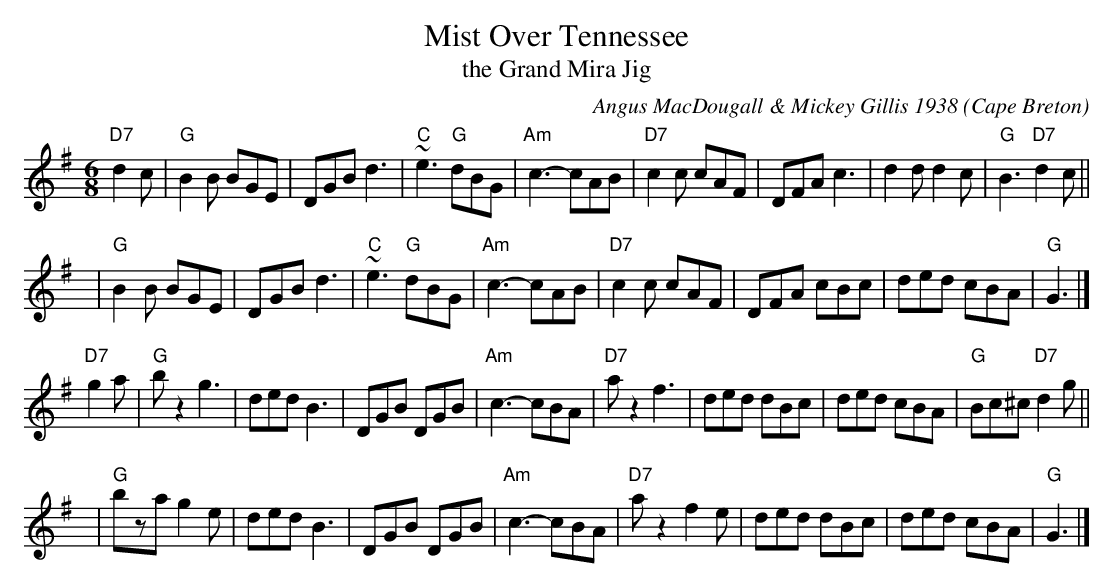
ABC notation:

X:1
T: Mist Over Tennessee
T: the Grand Mira Jig
C: Angus MacDougall & Mickey Gillis 1938
O: Cape Breton
M: 6/8
L: 1/8
K: G
"D7"d2c \
| "G"B2B BGE | DGB d3 | "C"~e3 "G"dBG | "Am"c3- cAB \
| "D7"c2c cAF | DFA c3 | d2d d2c | "G"B3 "D7"d2c ||
y4\
| "G"B2B BGE | DGB d3 | "C"~e3 "G"dBG | "Am"c3- cAB \
| "D7"c2c cAF | DFA cBc | ded cBA | "G"G3 |]
"D7"g2a \
| "G"bz2 g3 | ded B3 | DGB DGB | "Am"c3- cBA \
| "D7"az2 f3 | ded dBc | ded cBA | "G"Bc^c "D7"d2g  ||
y4\
| "G"bza g2e | ded B3 | DGB DGB | "Am"c3- cBA \
| "D7"az2 f2e | ded dBc | ded cBA | "G"G3 |]
